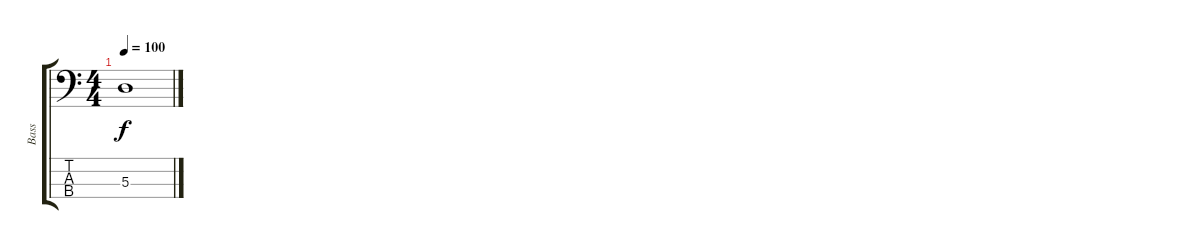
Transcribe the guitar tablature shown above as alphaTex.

\track ("Bass" "Bass") {instrument electricbassfinger}
\staff {score tabs}
\tuning (G2 D2 A1 E1) {hide}
\ts (4 4)
\tempo 100
\clef f4
\ks c
5.3{t}.1{dy f}
